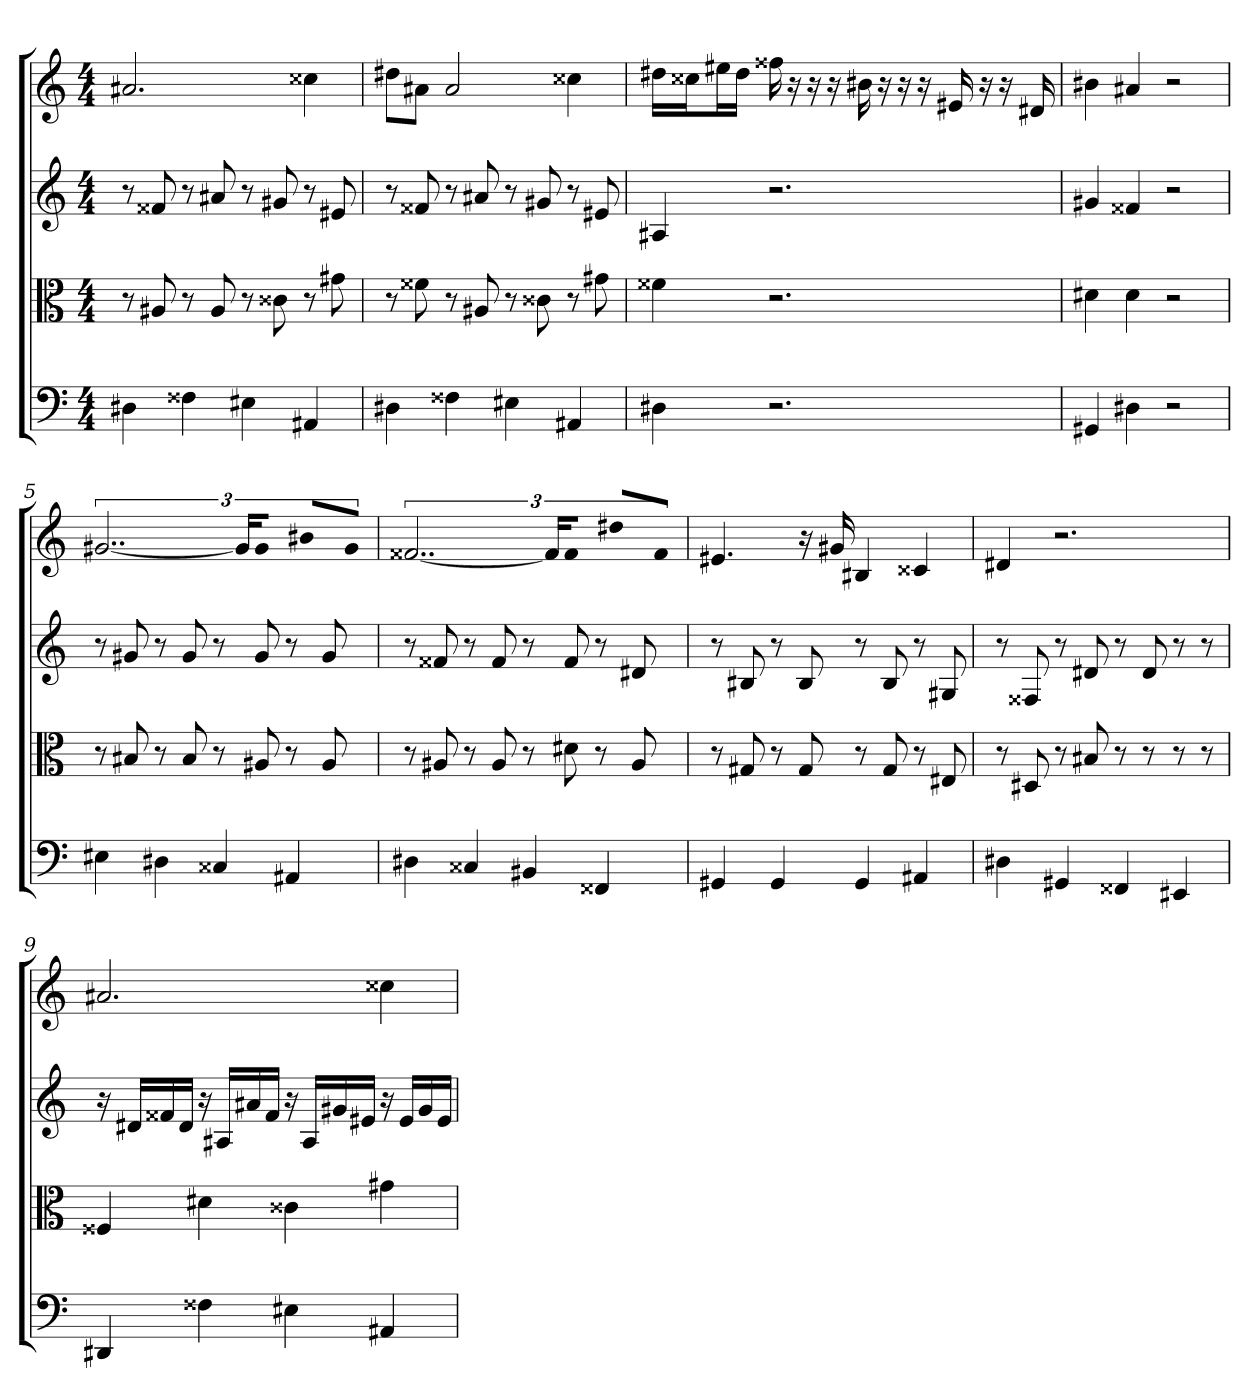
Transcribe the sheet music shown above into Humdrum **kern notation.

**kern	**kern	**kern	**kern
*part4	*part3	*part2	*part1
*staff4	*staff3	*staff2	*staff1
*clefF4	*clefC3	*clefG2	*clefG2
*k[]	*k[]	*k[]	*k[]
*M4/4	*M4/4	*M4/4	*M4/4
=	=	=	=
4D#X	8r	8r	2.a#X
.	8A#X	8f##X	.
4F##X	8r	8r	.
.	8A#	8a#X	.
4E#X	8r	8r	.
.	8c##X	8g#X	.
4AA#X	8r	8r	4cc##X
.	8g#X	8e#X	.
=2	=2	=2	=2
4D#X	8r	8r	8dd#X\L
.	8f##X	8f##X	8a#X\J
4F##X	8r	8r	2a#
.	8A#X	8a#X	.
4E#X	8r	8r	.
.	8c##X	8g#X	.
4AA#X	8r	8r	4cc##X
.	8g#X	8e#X	.
=3	=3	=3	=3
4D#X	4f##X	4A#X	16dd#X\LL
.	.	.	16cc##X\J
.	.	.	16ee#X\L
.	.	.	16dd#\JJ
2.r	2.r	2.r	16ff##X
.	.	.	16r
.	.	.	16r
.	.	.	16r
.	.	.	16b#X
.	.	.	16r
.	.	.	16r
.	.	.	16r
.	.	.	16e#X
.	.	.	16r
.	.	.	16r
.	.	.	16d#X
=4	=4	=4	=4
4GG#X	4d#X	4g#X	4b#X
4D#X	4d#	4f##X	4a#X
2r	2r	2r	2r
=5	=5	=5	=5
4E#X	8r	8r	[3..g#X
.	8B#X	8g#X	.
4D#X	8r	8r	.
.	8B#	8g#	.
4C##X	8r	8r	.
.	.	.	24g#/KL]
.	8A#X	8g#	8g#/J
4AA#X	8r	8r	8b#X/L
.	8A#	8g#	8g#/J
=6	=6	=6	=6
4D#X	8r	8r	[3..f##X
.	8A#X	8f##X	.
4C##X	8r	8r	.
.	8A#	8f##	.
4BB#X	8r	8r	.
.	.	.	24f##/KL]
.	8d#X	8f##	8f##/J
4FF##X	8r	8r	8dd#X/L
.	8A#	8d#X	8f##/J
=7	=7	=7	=7
4GG#X	8r	8r	4.e#X
.	8G#X	8B#X	.
4GG#	8r	8r	.
.	8G#	8B#	16r
.	.	.	16g#X
4GG#	8r	8r	4B#X
.	8G#	8B#	.
4AA#X	8r	8r	4c##X
.	8E#X	8G#X	.
=8	=8	=8	=8
4D#X	8r	8r	4d#X
.	8D#X	8F##X	.
4GG#X	8r	8r	2.r
.	8B#X	8d#X	.
4FF##X	8r	8r	.
.	8r	8d#	.
4EE#X	8r	8r	.
.	8r	8r	.
=9	=9	=9	=9
4DD#X	4F##X	16r	2.a#X
.	.	16d#X/LL	.
.	.	16f##X/	.
.	.	16d#/JJ	.
4F##X	4d#X	16r	.
.	.	16A#X/LL	.
.	.	16a#X/	.
.	.	16f##/JJ	.
4E#X	4c##X	16r	.
.	.	16A#/LL	.
.	.	16g#X/	.
.	.	16e#X/JJ	.
4AA#X	4g#X	16r	4cc##X
.	.	16e#/LL	.
.	.	16g#/	.
.	.	16e#/JJ	.
=	=	=	=
*-	*-	*-	*-
